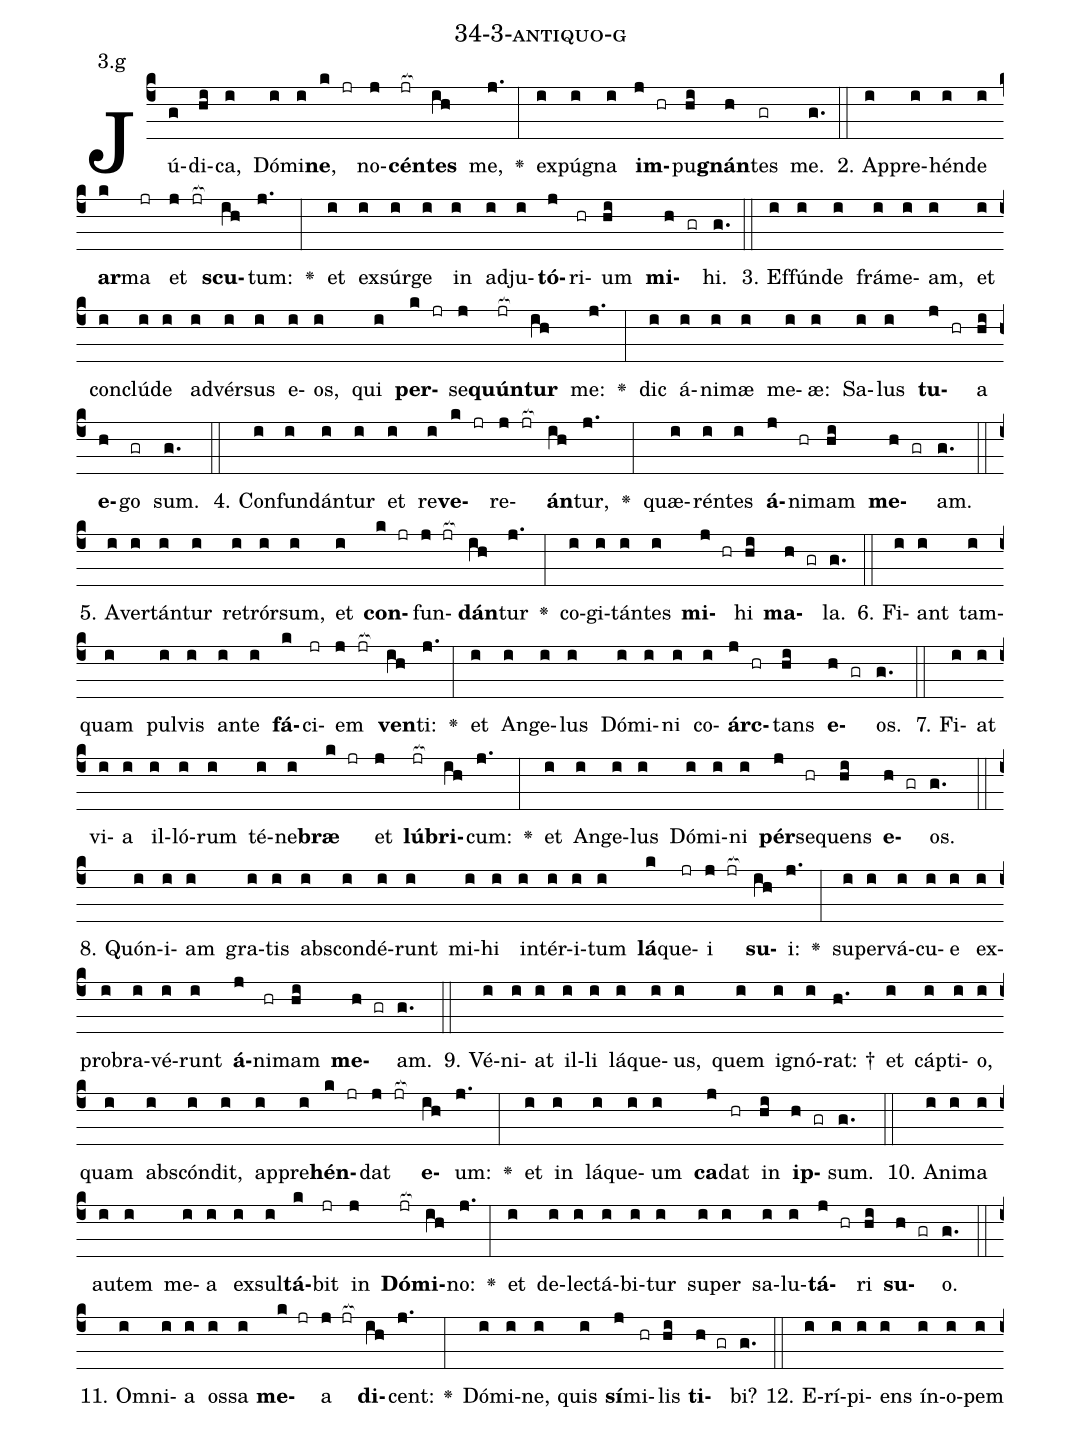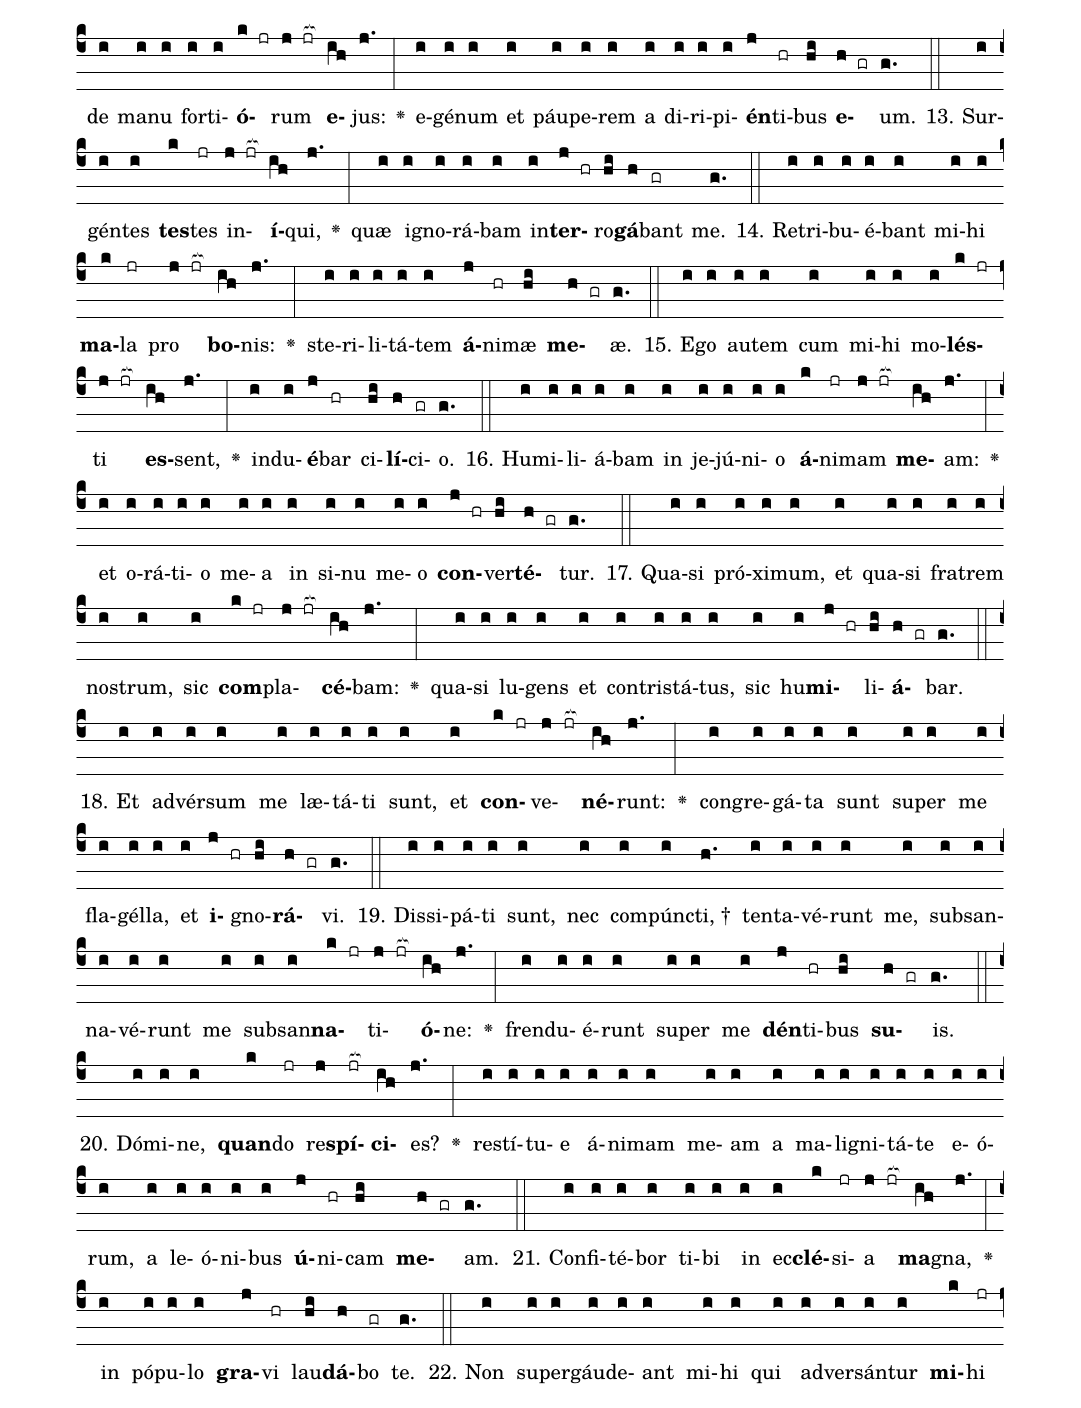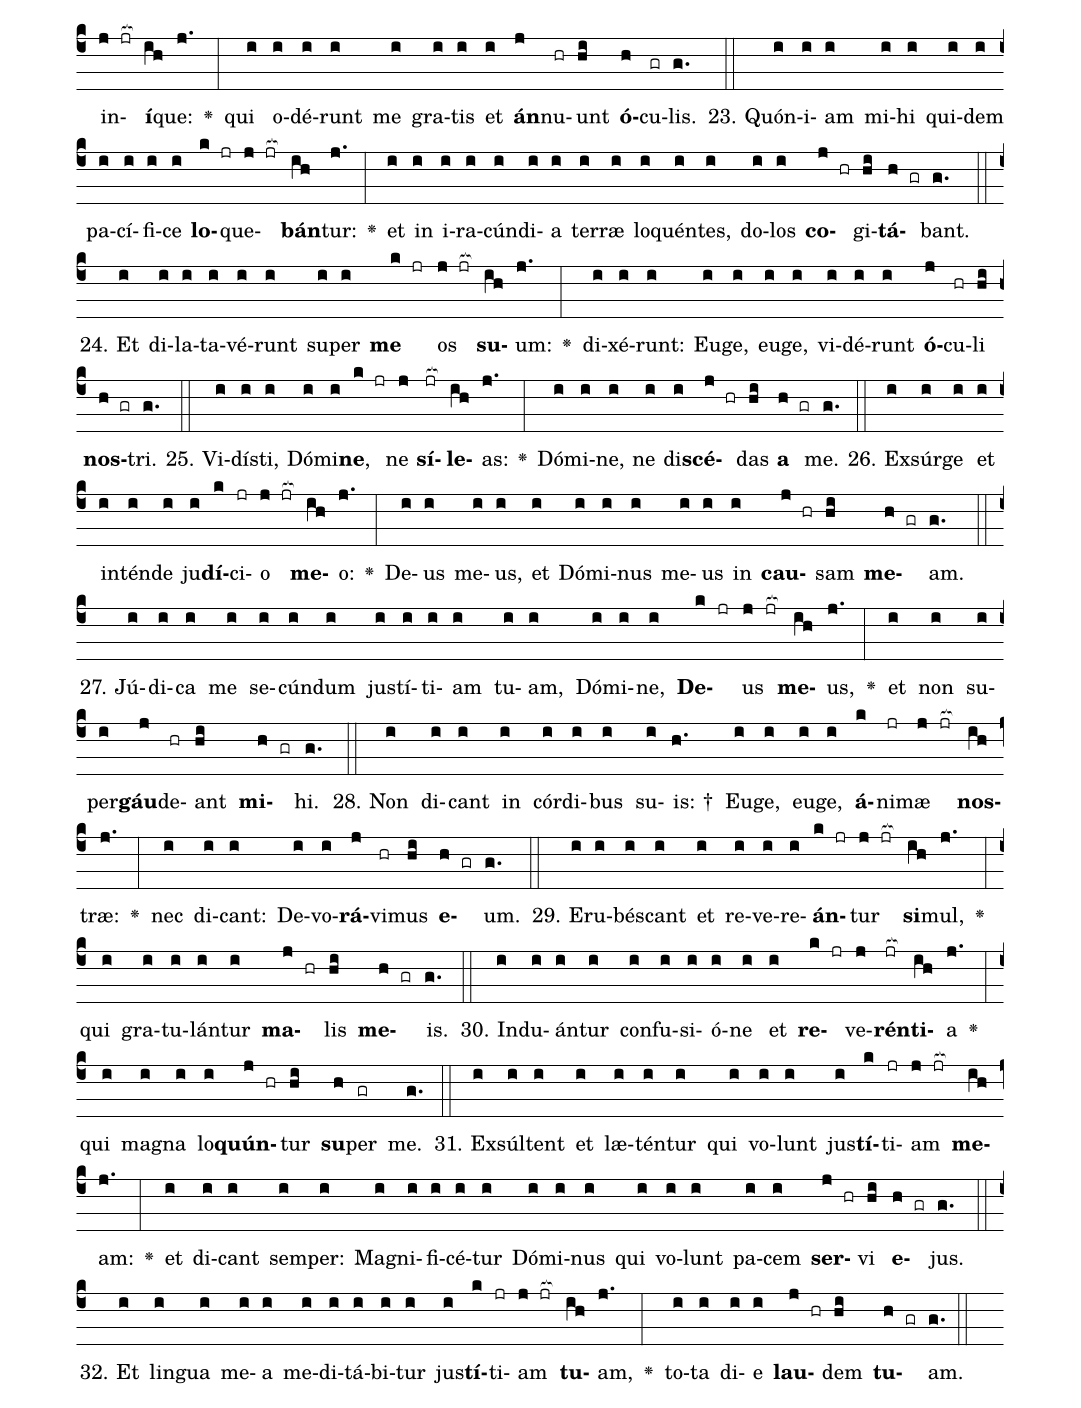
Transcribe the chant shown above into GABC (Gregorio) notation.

name: 34-3-antiquo-g;
annotation: 3.g;
%%
(c4)Jú(g)di(hi)ca,(i) Dó(i)mi(i)<b>ne</b>,(k jr) no(j)<b>cén</b>(jr[ocb:1{])<b>tes</b>(ih[ocb:0}]) me,(j.) <v>\greheightstar</v>(:) ex(i)pú(i)gna(i) <b>im</b>(j hr)pu(hi)<b>gnán</b>(h)tes(gr) me.(g.) (::)
2. Ap(i)pre(i)hén(i)de(i) <b>ar</b>(k)ma(jr) et(j jr[ocb:1{]) <b>scu</b>(ih[ocb:0}])tum:(j.) <v>\greheightstar</v>(:) et(i) ex(i)súr(i)ge(i) in(i) ad(i)ju(i)<b>tó</b>(j)ri(hr)um(hi) <b>mi</b>(h gr)hi.(g.) (::)
3. Ef(i)fún(i)de(i) frá(i)me(i)am,(i) et(i) con(i)clú(i)de(i) ad(i)vér(i)sus(i) e(i)os,(i) qui(i) <b>per</b>(k jr)se(j)<b>quún</b>(jr[ocb:1{])<b>tur</b>(ih[ocb:0}]) me:(j.) <v>\greheightstar</v>(:) dic(i) á(i)ni(i)mæ(i) me(i)æ:(i) Sa(i)lus(i) <b>tu</b>(j hr)a(hi) <b>e</b>(h)go(gr) sum.(g.) (::)
4. Con(i)fun(i)dán(i)tur(i) et(i) re(i)<b>ve</b>(k jr)re(j jr[ocb:1{])<b>án</b>(ih[ocb:0}])tur,(j.) <v>\greheightstar</v>(:) quæ(i)rén(i)tes(i) <b>á</b>(j)ni(hr)mam(hi) <b>me</b>(h gr)am.(g.) (::)
5. A(i)ver(i)tán(i)tur(i) re(i)trór(i)sum,(i) et(i) <b>con</b>(k jr)fun(j jr[ocb:1{])<b>dán</b>(ih[ocb:0}])tur(j.) <v>\greheightstar</v>(:) co(i)gi(i)tán(i)tes(i) <b>mi</b>(j hr)hi(hi) <b>ma</b>(h gr)la.(g.) (::)
6. Fi(i)ant(i) tam(i)quam(i) pul(i)vis(i) an(i)te(i) <b>fá</b>(k)ci(jr)em(j jr[ocb:1{]) <b>ven</b>(ih[ocb:0}])ti:(j.) <v>\greheightstar</v>(:) et(i) An(i)ge(i)lus(i) Dó(i)mi(i)ni(i) co(i)<b>árc</b>(j hr)tans(hi) <b>e</b>(h gr)os.(g.) (::)
7. Fi(i)at(i) vi(i)a(i) il(i)ló(i)rum(i) té(i)ne(i)<b>bræ</b>(k jr) et(j) <b>lú</b>(jr[ocb:1{])<b>bri</b>(ih[ocb:0}])cum:(j.) <v>\greheightstar</v>(:) et(i) An(i)ge(i)lus(i) Dó(i)mi(i)ni(i) <b>pér</b>(j)se(hr)quens(hi) <b>e</b>(h gr)os.(g.) (::)
8. Quón(i)i(i)am(i) gra(i)tis(i) abs(i)con(i)dé(i)runt(i) mi(i)hi(i) in(i)tér(i)i(i)tum(i) <b>lá</b>(k)que(jr)i(j jr[ocb:1{]) <b>su</b>(ih[ocb:0}])i:(j.) <v>\greheightstar</v>(:) su(i)per(i)vá(i)cu(i)e(i) ex(i)pro(i)bra(i)vé(i)runt(i) <b>á</b>(j)ni(hr)mam(hi) <b>me</b>(h gr)am.(g.) (::)
9. Vé(i)ni(i)at(i) il(i)li(i) lá(i)que(i)us,(i) quem(i) i(i)gnó(i)rat: †(h.) et(i) cáp(i)ti(i)o,(i) quam(i) abs(i)cón(i)dit,(i) ap(i)pre(i)<b>hén</b>(k jr)dat(j jr[ocb:1{]) <b>e</b>(ih[ocb:0}])um:(j.) <v>\greheightstar</v>(:) et(i) in(i) lá(i)que(i)um(i) <b>ca</b>(j)dat(hr) in(hi) <b>ip</b>(h gr)sum.(g.) (::)
10. A(i)ni(i)ma(i) au(i)tem(i) me(i)a(i) ex(i)sul(i)<b>tá</b>(k)bit(jr) in(j) <b>Dó</b>(jr[ocb:1{])<b>mi</b>(ih[ocb:0}])no:(j.) <v>\greheightstar</v>(:) et(i) de(i)lec(i)tá(i)bi(i)tur(i) su(i)per(i) sa(i)lu(i)<b>tá</b>(j hr)ri(hi) <b>su</b>(h gr)o.(g.) (::)
11. Om(i)ni(i)a(i) os(i)sa(i) <b>me</b>(k jr)a(j jr[ocb:1{]) <b>di</b>(ih[ocb:0}])cent:(j.) <v>\greheightstar</v>(:) Dó(i)mi(i)ne,(i) quis(i) <b>sí</b>(j)mi(hr)lis(hi) <b>ti</b>(h gr)bi?(g.) (::)
12. E(i)rí(i)pi(i)ens(i) ín(i)o(i)pem(i) de(i) ma(i)nu(i) for(i)ti(i)<b>ó</b>(k jr)rum(j jr[ocb:1{]) <b>e</b>(ih[ocb:0}])jus:(j.) <v>\greheightstar</v>(:) e(i)gé(i)num(i) et(i) páu(i)pe(i)rem(i) a(i) di(i)ri(i)pi(i)<b>én</b>(j)ti(hr)bus(hi) <b>e</b>(h gr)um.(g.) (::)
13. Sur(i)gén(i)tes(i) <b>tes</b>(k)tes(jr) in(j jr[ocb:1{])<b>í</b>(ih[ocb:0}])qui,(j.) <v>\greheightstar</v>(:) quæ(i) i(i)gno(i)rá(i)bam(i) in(i)<b>ter</b>(j hr)ro(hi)<b>gá</b>(h)bant(gr) me.(g.) (::)
14. Re(i)tri(i)bu(i)é(i)bant(i) mi(i)hi(i) <b>ma</b>(k)la(jr) pro(j jr[ocb:1{]) <b>bo</b>(ih[ocb:0}])nis:(j.) <v>\greheightstar</v>(:) ste(i)ri(i)li(i)tá(i)tem(i) <b>á</b>(j)ni(hr)mæ(hi) <b>me</b>(h gr)æ.(g.) (::)
15. E(i)go(i) au(i)tem(i) cum(i) mi(i)hi(i) mo(i)<b>lés</b>(k jr)ti(j jr[ocb:1{]) <b>es</b>(ih[ocb:0}])sent,(j.) <v>\greheightstar</v>(:) ind(i)u(i)<b>é</b>(j)bar(hr) ci(hi)<b>lí</b>(h)ci(gr)o.(g.) (::)
16. Hu(i)mi(i)li(i)á(i)bam(i) in(i) je(i)jú(i)ni(i)o(i) <b>á</b>(k)ni(jr)mam(j jr[ocb:1{]) <b>me</b>(ih[ocb:0}])am:(j.) <v>\greheightstar</v>(:) et(i) o(i)rá(i)ti(i)o(i) me(i)a(i) in(i) si(i)nu(i) me(i)o(i) <b>con</b>(j hr)ver(hi)<b>té</b>(h gr)tur.(g.) (::)
17. Qua(i)si(i) pró(i)xi(i)mum,(i) et(i) qua(i)si(i) fra(i)trem(i) nos(i)trum,(i) sic(i) <b>com</b>(k jr)pla(j jr[ocb:1{])<b>cé</b>(ih[ocb:0}])bam:(j.) <v>\greheightstar</v>(:) qua(i)si(i) lu(i)gens(i) et(i) con(i)tris(i)tá(i)tus,(i) sic(i) hu(i)<b>mi</b>(j hr)li(hi)<b>á</b>(h gr)bar.(g.) (::)
18. Et(i) ad(i)vér(i)sum(i) me(i) læ(i)tá(i)ti(i) sunt,(i) et(i) <b>con</b>(k jr)ve(j jr[ocb:1{])<b>né</b>(ih[ocb:0}])runt:(j.) <v>\greheightstar</v>(:) con(i)gre(i)gá(i)ta(i) sunt(i) su(i)per(i) me(i) fla(i)gél(i)la,(i) et(i) <b>i</b>(j hr)gno(hi)<b>rá</b>(h gr)vi.(g.) (::)
19. Dis(i)si(i)pá(i)ti(i) sunt,(i) nec(i) com(i)púnc(i)ti, †(h.) ten(i)ta(i)vé(i)runt(i) me,(i) sub(i)san(i)na(i)vé(i)runt(i) me(i) sub(i)san(i)<b>na</b>(k jr)ti(j jr[ocb:1{])<b>ó</b>(ih[ocb:0}])ne:(j.) <v>\greheightstar</v>(:) fren(i)du(i)é(i)runt(i) su(i)per(i) me(i) <b>dén</b>(j)ti(hr)bus(hi) <b>su</b>(h gr)is.(g.) (::)
20. Dó(i)mi(i)ne,(i) <b>quan</b>(k)do(jr) re(j)<b>spí</b>(jr[ocb:1{])<b>ci</b>(ih[ocb:0}])es?(j.) <v>\greheightstar</v>(:) re(i)stí(i)tu(i)e(i) á(i)ni(i)mam(i) me(i)am(i) a(i) ma(i)li(i)gni(i)tá(i)te(i) e(i)ó(i)rum,(i) a(i) le(i)ó(i)ni(i)bus(i) <b>ú</b>(j)ni(hr)cam(hi) <b>me</b>(h gr)am.(g.) (::)
21. Con(i)fi(i)té(i)bor(i) ti(i)bi(i) in(i) ec(i)<b>clé</b>(k)si(jr)a(j jr[ocb:1{]) <b>ma</b>(ih[ocb:0}])gna,(j.) <v>\greheightstar</v>(:) in(i) pó(i)pu(i)lo(i) <b>gra</b>(j)vi(hr) lau(hi)<b>dá</b>(h)bo(gr) te.(g.) (::)
22. Non(i) su(i)per(i)gáu(i)de(i)ant(i) mi(i)hi(i) qui(i) ad(i)ver(i)sán(i)tur(i) <b>mi</b>(k)hi(jr) in(j jr[ocb:1{])<b>í</b>(ih[ocb:0}])que:(j.) <v>\greheightstar</v>(:) qui(i) o(i)dé(i)runt(i) me(i) gra(i)tis(i) et(i) <b>án</b>(j)nu(hr)unt(hi) <b>ó</b>(h)cu(gr)lis.(g.) (::)
23. Quón(i)i(i)am(i) mi(i)hi(i) qui(i)dem(i) pa(i)cí(i)fi(i)ce(i) <b>lo</b>(k jr)que(j jr[ocb:1{])<b>bán</b>(ih[ocb:0}])tur:(j.) <v>\greheightstar</v>(:) et(i) in(i) i(i)ra(i)cún(i)di(i)a(i) ter(i)ræ(i) lo(i)quén(i)tes,(i) do(i)los(i) <b>co</b>(j hr)gi(hi)<b>tá</b>(h gr)bant.(g.) (::)
24. Et(i) di(i)la(i)ta(i)vé(i)runt(i) su(i)per(i) <b>me</b>(k jr) os(j jr[ocb:1{]) <b>su</b>(ih[ocb:0}])um:(j.) <v>\greheightstar</v>(:) di(i)xé(i)runt:(i) Eu(i)ge,(i) eu(i)ge,(i) vi(i)dé(i)runt(i) <b>ó</b>(j)cu(hr)li(hi) <b>nos</b>(h gr)tri.(g.) (::)
25. Vi(i)dís(i)ti,(i) Dó(i)mi(i)<b>ne</b>,(k jr) ne(j) <b>sí</b>(jr[ocb:1{])<b>le</b>(ih[ocb:0}])as:(j.) <v>\greheightstar</v>(:) Dó(i)mi(i)ne,(i) ne(i) di(i)<b>scé</b>(j hr)das(hi) <b>a</b>(h gr) me.(g.) (::)
26. Ex(i)súr(i)ge(i) et(i) in(i)tén(i)de(i) ju(i)<b>dí</b>(k)ci(jr)o(j jr[ocb:1{]) <b>me</b>(ih[ocb:0}])o:(j.) <v>\greheightstar</v>(:) De(i)us(i) me(i)us,(i) et(i) Dó(i)mi(i)nus(i) me(i)us(i) in(i) <b>cau</b>(j hr)sam(hi) <b>me</b>(h gr)am.(g.) (::)
27. Jú(i)di(i)ca(i) me(i) se(i)cún(i)dum(i) jus(i)tí(i)ti(i)am(i) tu(i)am,(i) Dó(i)mi(i)ne,(i) <b>De</b>(k jr)us(j jr[ocb:1{]) <b>me</b>(ih[ocb:0}])us,(j.) <v>\greheightstar</v>(:) et(i) non(i) su(i)per(i)<b>gáu</b>(j)de(hr)ant(hi) <b>mi</b>(h gr)hi.(g.) (::)
28. Non(i) di(i)cant(i) in(i) cór(i)di(i)bus(i) su(i)is: †(h.) Eu(i)ge,(i) eu(i)ge,(i) <b>á</b>(k)ni(jr)mæ(j jr[ocb:1{]) <b>nos</b>(ih[ocb:0}])træ:(j.) <v>\greheightstar</v>(:) nec(i) di(i)cant:(i) De(i)vo(i)<b>rá</b>(j)vi(hr)mus(hi) <b>e</b>(h gr)um.(g.) (::)
29. E(i)ru(i)bés(i)cant(i) et(i) re(i)ve(i)re(i)<b>án</b>(k jr)tur(j jr[ocb:1{]) <b>si</b>(ih[ocb:0}])mul,(j.) <v>\greheightstar</v>(:) qui(i) gra(i)tu(i)lán(i)tur(i) <b>ma</b>(j hr)lis(hi) <b>me</b>(h gr)is.(g.) (::)
30. Ind(i)u(i)án(i)tur(i) con(i)fu(i)si(i)ó(i)ne(i) et(i) <b>re</b>(k jr)ve(j)<b>rén</b>(jr[ocb:1{])<b>ti</b>(ih[ocb:0}])a(j.) <v>\greheightstar</v>(:) qui(i) ma(i)gna(i) lo(i)<b>quún</b>(j hr)tur(hi) <b>su</b>(h)per(gr) me.(g.) (::)
31. Ex(i)súl(i)tent(i) et(i) læ(i)tén(i)tur(i) qui(i) vo(i)lunt(i) jus(i)<b>tí</b>(k)ti(jr)am(j jr[ocb:1{]) <b>me</b>(ih[ocb:0}])am:(j.) <v>\greheightstar</v>(:) et(i) di(i)cant(i) sem(i)per:(i) Ma(i)gni(i)fi(i)cé(i)tur(i) Dó(i)mi(i)nus(i) qui(i) vo(i)lunt(i) pa(i)cem(i) <b>ser</b>(j hr)vi(hi) <b>e</b>(h gr)jus.(g.) (::)
32. Et(i) lin(i)gua(i) me(i)a(i) me(i)di(i)tá(i)bi(i)tur(i) jus(i)<b>tí</b>(k)ti(jr)am(j jr[ocb:1{]) <b>tu</b>(ih[ocb:0}])am,(j.) <v>\greheightstar</v>(:) to(i)ta(i) di(i)e(i) <b>lau</b>(j hr)dem(hi) <b>tu</b>(h gr)am.(g.) (::)
